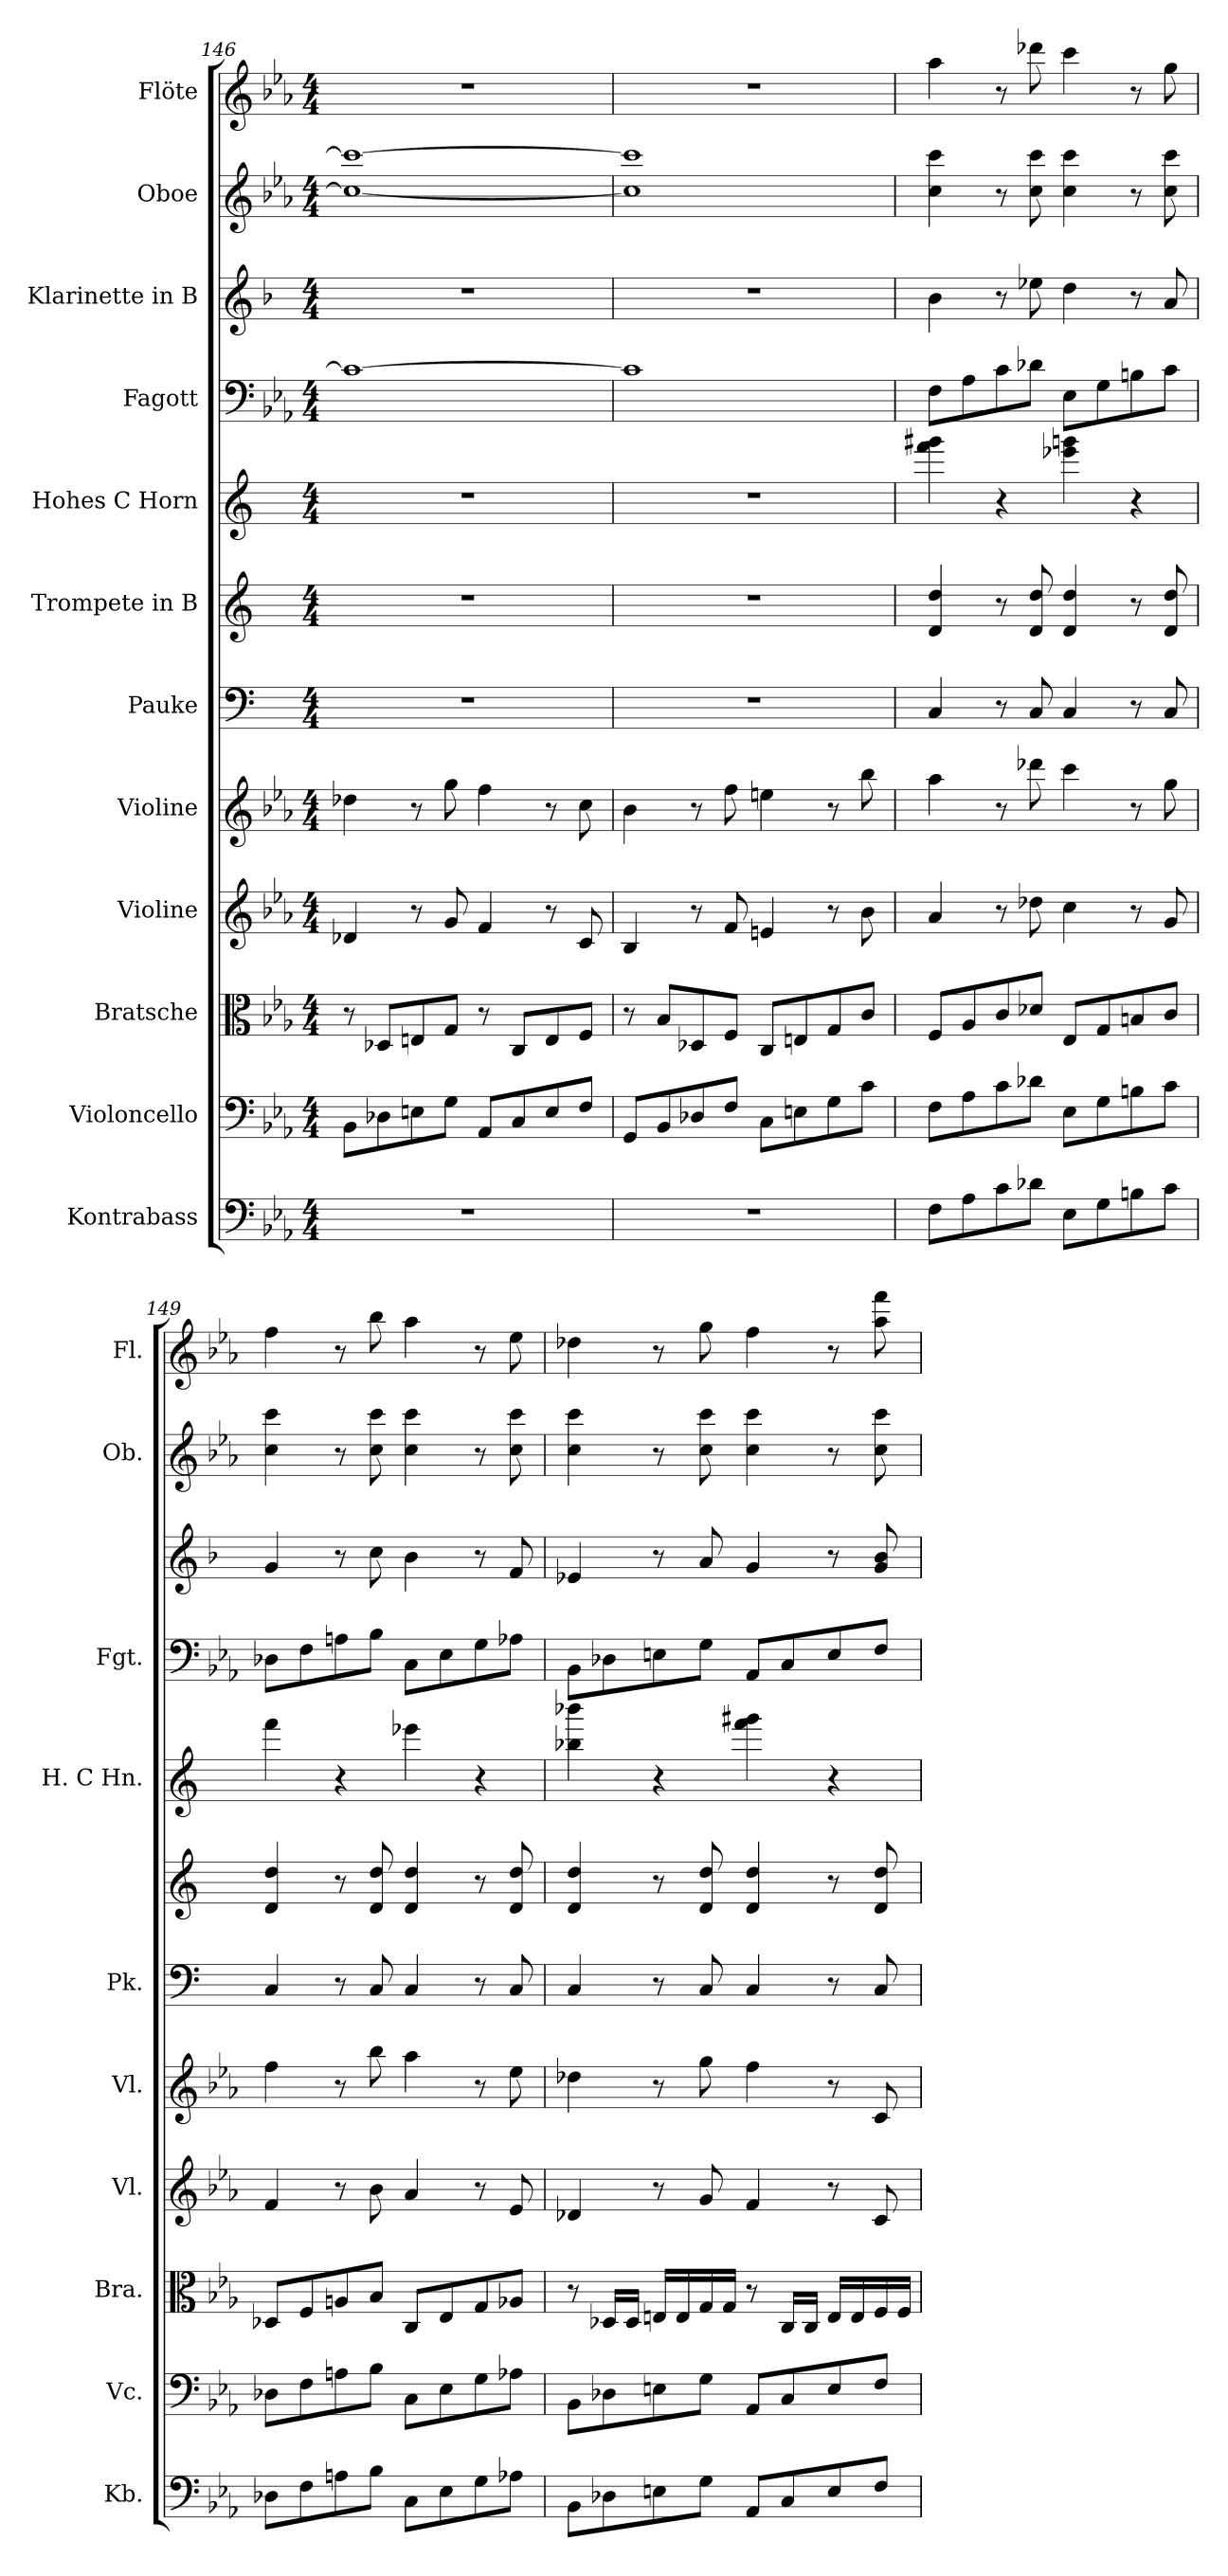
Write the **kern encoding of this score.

**kern	**kern	**kern	**kern	**kern	**kern	**kern	**kern	**kern	**kern	**kern	**kern
*part12	*part11	*part10	*part9	*part8	*part7	*part6	*part5	*part4	*part3	*part2	*part1
*staff12	*staff11	*staff10	*staff9	*staff8	*staff7	*staff6	*staff5	*staff4	*staff3	*staff2	*staff1
*I"Kontrabass	*I"Violoncello	*I"Bratsche	*I"Violine	*I"Violine	*I"Pauke	*I"Trompete in B	*I"Hohes C Horn	*I"Fagott	*I"Klarinette in B	*I"Oboe	*I"Flöte
*I'Kb.	*I'Vc.	*I'Bra.	*I'Vl.	*I'Vl.	*I'Pk.	*	*I'H. C Hn.	*I'Fgt.	*	*I'Ob.	*I'Fl.
*clefF4	*clefF4	*clefC3	*clefG2	*clefG2	*clefF4	*clefG2	*clefG2	*clefF4	*clefG2	*clefG2	*clefG2
*ITrd7c12	*	*	*	*	*	*ITrd1c2	*ITrd7c12	*	*ITrd1c2	*	*
*k[b-e-a-]	*k[b-e-a-]	*k[b-e-a-]	*k[b-e-a-]	*k[b-e-a-]	*k[]	*k[b-e-]	*k[]	*k[b-e-a-]	*k[b-e-a-]	*k[b-e-a-]	*k[b-e-a-]
*M4/4	*M4/4	*M4/4	*M4/4	*M4/4	*M4/4	*M4/4	*M4/4	*M4/4	*M4/4	*M4/4	*M4/4
=146	=146	=146	=146	=146	=146	=146	=146	=146	=146	=146	=146
1r	8BB-\L	8r	4d-X/	4dd-X\	1r	1r	1r	1c_	1r	1cc_ 1ccc_	1r
.	8D-X\	8D-X/L	.	.	.	.	.	.	.	.	.
.	8En\	8En/	8r	8r	.	.	.	.	.	.	.
.	8G\J	8G/J	8g/	8gg\	.	.	.	.	.	.	.
.	8AA-/L	8r	4f/	4ff\	.	.	.	.	.	.	.
.	8C/	8C/L	.	.	.	.	.	.	.	.	.
.	8E/	8E/	8r	8r	.	.	.	.	.	.	.
.	8F/J	8F/J	8c/	8cc\	.	.	.	.	.	.	.
=147	=147	=147	=147	=147	=147	=147	=147	=147	=147	=147	=147
1r	8GG/L	8r	4B-/	4b-\	1r	1r	1r	1c]	1r	1cc] 1ccc]	1r
.	8BB-/	8B-/L	.	.	.	.	.	.	.	.	.
.	8D-X/	8D-X/	8r	8r	.	.	.	.	.	.	.
.	8F/J	8F/J	8f/	8ff\	.	.	.	.	.	.	.
.	8C\L	8C/L	4en/	4een\	.	.	.	.	.	.	.
.	8En\	8En/	.	.	.	.	.	.	.	.	.
.	8G\	8G/	8r	8r	.	.	.	.	.	.	.
.	8c\J	8c/J	8b-\	8bb-\	.	.	.	.	.	.	.
=148	=148	=148	=148	=148	=148	=148	=148	=148	=148	=148	=148
8FF\L	8F\L	8F/L	4a-/	4aa-\	4C/	4c/ 4cc/	4ff\ 4gg#X\	8F\L	4a-\	4cc\ 4ccc\	4aa-\
8AA-\	8A-\	8A-/	.	.	.	.	.	8A-\	.	.	.
8C\	8c\	8c/	8r	8r	8r	8r	4r	8c\	8r	8r	8r
8D-X\J	8d-X\J	8d-X/J	8dd-X\	8ddd-X\	8C/	8c/ 8cc/	.	8d-X\J	8dd-X\	8cc\ 8ccc\	8ddd-X\
8EE-\L	8E-\L	8E-/L	4cc\	4ccc\	4C/	4c/ 4cc/	4ee-X\ 4ggn\	8E-\L	4cc\	4cc\ 4ccc\	4ccc\
8GG\	8G\	8G/	.	.	.	.	.	8G\	.	.	.
8BBn\	8Bn\	8Bn/	8r	8r	8r	8r	4r	8Bn\	8r	8r	8r
8C\J	8c\J	8c/J	8g/	8gg\	8C/	8c/ 8cc/	.	8c\J	8g/	8cc\ 8ccc\	8gg\
!!LO:PB:g=z
=149	=149	=149	=149	=149	=149	=149	=149	=149	=149	=149	=149
8DD-X\L	8D-X\L	8D-X/L	4f/	4ff\	4C/	4c/ 4cc/	4ff\	8D-X\L	4f/	4cc\ 4ccc\	4ff\
8FF\	8F\	8F/	.	.	.	.	.	8F\	.	.	.
8AAn\	8An\	8An/	8r	8r	8r	8r	4r	8An\	8r	8r	8r
8BB-\J	8B-\J	8B-/J	8b-\	8bb-\	8C/	8c/ 8cc/	.	8B-\J	8b-\	8cc\ 8ccc\	8bb-\
8CC\L	8C\L	8C/L	4a-/	4aa-\	4C/	4c/ 4cc/	4ee-X\	8C\L	4a-\	4cc\ 4ccc\	4aa-\
8EE-\	8E-\	8E-/	.	.	.	.	.	8E-\	.	.	.
8GG\	8G\	8G/	8r	8r	8r	8r	4r	8G\	8r	8r	8r
8AA-X\J	8A-X\J	8A-X/J	8e-/	8ee-\	8C/	8c/ 8cc/	.	8A-X\J	8e-/	8cc\ 8ccc\	8ee-\
=150	=150	=150	=150	=150	=150	=150	=150	=150	=150	=150	=150
8BBB-\L	8BB-\L	8r	4d-X/	4dd-X\	4C/	4c/ 4cc/	4b-X\ 4bb-X\	8BB-\L	4d-X/	4cc\ 4ccc\	4dd-X\
8DD-X\	8D-X\	16D-X/LL	.	.	.	.	.	8D-X\	.	.	.
.	.	16D-/JJ	.	.	.	.	.	.	.	.	.
8EEn\	8En\	16En/LL	8r	8r	8r	8r	4r	8En\	8r	8r	8r
.	.	16E/	.	.	.	.	.	.	.	.	.
8GG\J	8G\J	16G/	8g/	8gg\	8C/	8c/ 8cc/	.	8G\J	8g/	8cc\ 8ccc\	8gg\
.	.	16G/JJ	.	.	.	.	.	.	.	.	.
8AAA-/L	8AA-/L	8r	4f/	4ff\	4C/	4c/ 4cc/	4ff\ 4gg#X\	8AA-/L	4f/	4cc\ 4ccc\	4ff\
8CC/	8C/	16C/LL	.	.	.	.	.	8C/	.	.	.
.	.	16C/JJ	.	.	.	.	.	.	.	.	.
8EE/	8E/	16E/LL	8r	8r	8r	8r	4r	8E/	8r	8r	8r
.	.	16E/	.	.	.	.	.	.	.	.	.
8FF/J	8F/J	16F/	8c/	8c/	8C/	8c/ 8cc/	.	8F/J	8f/ 8a-/	8cc\ 8ccc\	8aa-\ 8fff\
.	.	16F/JJ	.	.	.	.	.	.	.	.	.
=	=	=	=	=	=	=	=	=	=	=	=
*-	*-	*-	*-	*-	*-	*-	*-	*-	*-	*-	*-
